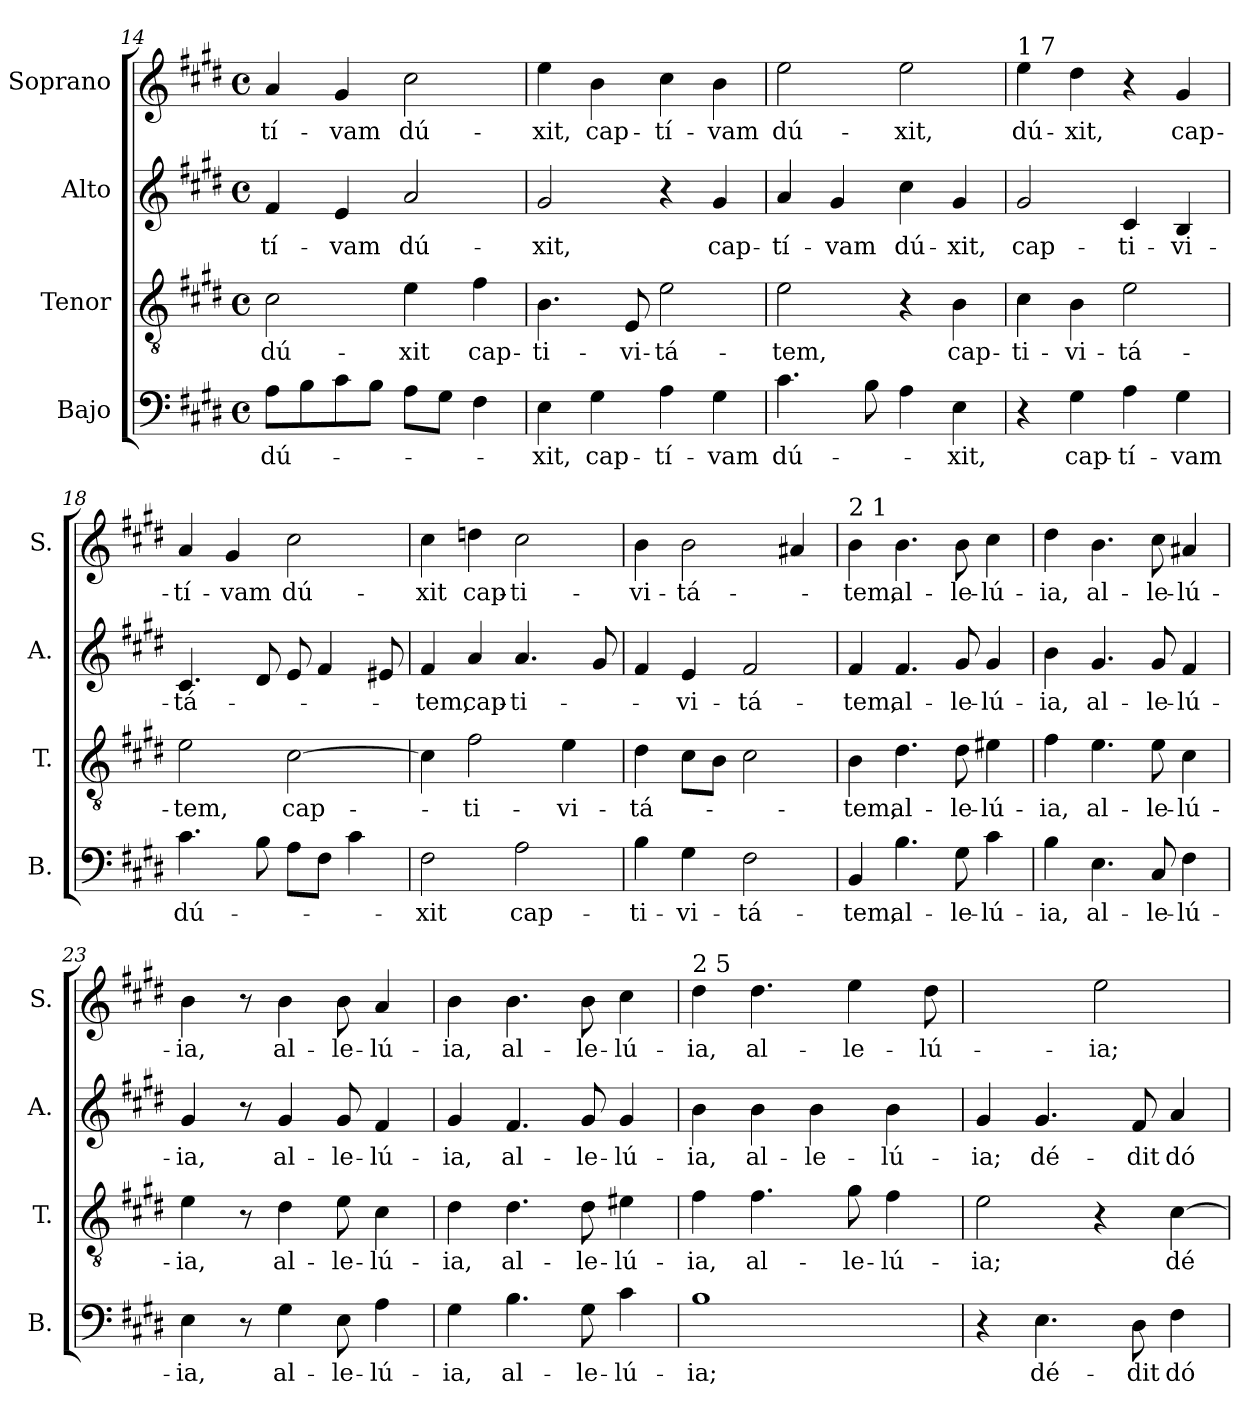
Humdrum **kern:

**kern	**text	**kern	**text	**kern	**text	**kern	**text
*part4	*part4	*part3	*part3	*part2	*part2	*part1	*part1
*staff4	*staff4	*staff3	*staff3	*staff2	*staff2	*staff1	*staff1
*I"Bajo	*	*I"Tenor	*	*I"Alto	*	*I"Soprano	*
*I'B.	*	*I'T.	*	*I'A.	*	*I'S.	*
*clefF4	*	*clefGv2	*	*clefG2	*	*clefG2	*
*k[f#c#g#d#]	*	*k[f#c#g#d#]	*	*k[f#c#g#d#]	*	*k[f#c#g#d#]	*
*E:	*	*E:	*	*E:	*	*E:	*
*M4/4	*	*M4/4	*	*M4/4	*	*M4/4	*
*met(c)	*	*met(c)	*	*met(c)	*	*met(c)	*
=14	=14	=14	=14	=14	=14	=14	=14
!	!LO:LY:b	!	!LO:LY:b	!	!LO:LY:b	!	!LO:LY:b
8A\L	dú-	2c#\	dú-	4f#/	-tí-	4a/	-tí-
8B\	.	.	.	.	.	.	.
!	!	!	!	!	!LO:LY:b	!	!LO:LY:b
8c#\	.	.	.	4e/	-vam	4g#/	-vam
8B\J	.	.	.	.	.	.	.
!	!	!	!LO:LY:b	!	!LO:LY:b	!	!LO:LY:b
8A\L	.	4e\	-xit	2a/	dú-	2cc#\	dú-
8G#\J	.	.	.	.	.	.	.
!	!	!	!LO:LY:b	!	!	!	!
4F#\	.	4f#\	cap-	.	.	.	.
=15	=15	=15	=15	=15	=15	=15	=15
!	!LO:LY:b	!	!LO:LY:b	!	!LO:LY:b	!	!LO:LY:b
4E\	-xit,	4.B\	-ti-	2g#/	-xit,	4ee\	-xit,
!	!LO:LY:b	!	!	!	!	!	!LO:LY:b
4G#\	cap-	.	.	.	.	4b\	cap-
!	!	!	!LO:LY:b	!	!	!	!
.	.	8E/	-vi-	.	.	.	.
!	!LO:LY:b	!	!LO:LY:b	!	!	!	!LO:LY:b
4A\	-tí-	2e\	-tá-	4r	.	4cc#\	-tí-
!	!LO:LY:b	!	!	!	!LO:LY:b	!	!LO:LY:b
4G#\	-vam	.	.	4g#/	cap-	4b\	-vam
=16	=16	=16	=16	=16	=16	=16	=16
!	!LO:LY:b	!	!LO:LY:b	!	!LO:LY:b	!	!LO:LY:b
4.c#\	dú-	2e\	-tem,	4a/	-tí-	2ee\	dú-
!	!	!	!	!	!LO:LY:b	!	!
.	.	.	.	4g#/	-vam	.	.
8B\	.	.	.	.	.	.	.
!	!	!	!	!	!LO:LY:b	!	!LO:LY:b
4A\	.	4r	.	4cc#\	dú-	2ee\	-xit,
!	!LO:LY:b	!	!LO:LY:b	!	!LO:LY:b	!	!
4E\	-xit,	4B\	cap-	4g#/	-xit,	.	.
!!LO:LB:g=z
=17	=17	=17	=17	=17	=17	=17	=17
!	!	!	!	!	!	!LO:TX:a:t=1 7	!
!	!	!	!LO:LY:b	!	!LO:LY:b	!	!LO:LY:b
4r	.	4c#\	-ti-	2g#/	cap-	4ee\	dú-
!	!LO:LY:b	!	!LO:LY:b	!	!	!	!LO:LY:b
4G#\	cap-	4B\	-vi-	.	.	4dd#\	-xit,
!	!LO:LY:b	!	!LO:LY:b	!	!LO:LY:b	!	!
4A\	-tí-	2e\	-tá-	4c#/	-ti-	4r	.
!	!LO:LY:b	!	!	!	!LO:LY:b	!	!LO:LY:b
4G#\	-vam	.	.	4B/	-vi-	4g#/	cap-
=18	=18	=18	=18	=18	=18	=18	=18
!	!LO:LY:b	!	!LO:LY:b	!	!LO:LY:b	!	!LO:LY:b
4.c#\	dú-	2e\	-tem,	4.c#/	-tá-	4a/	-tí-
!	!	!	!	!	!	!	!LO:LY:b
.	.	.	.	.	.	4g#/	-vam
8B\	.	.	.	8d#/	.	.	.
!	!	!	!LO:LY:b	!	!	!	!LO:LY:b
8A\L	.	[>2c#\	cap-	8e/	.	2cc#\	dú-
8F#\J	.	.	.	4f#/	.	.	.
4c#\	.	.	.	.	.	.	.
.	.	.	.	8e#X/	.	.	.
=19	=19	=19	=19	=19	=19	=19	=19
!	!LO:LY:b	!	!	!	!LO:LY:b	!	!LO:LY:b
2F#\	-xit	4c#\]	.	4f#/	-tem,	4cc#\	-xit
!	!	!	!LO:LY:b	!	!LO:LY:b	!	!LO:LY:b
.	.	2f#\	-ti-	4a/	cap-	4ddn\	cap-
!	!LO:LY:b	!	!	!	!LO:LY:b	!	!LO:LY:b
2A\	cap-	.	.	4.a/	-ti-	2cc#\	-ti-
!	!	!	!LO:LY:b	!	!	!	!
.	.	4e\	-vi-	.	.	.	.
.	.	.	.	8g#/	.	.	.
=20	=20	=20	=20	=20	=20	=20	=20
!	!LO:LY:b	!	!LO:LY:b	!	!	!	!LO:LY:b
4B\	-ti-	4d#\	-tá-	4f#/	.	4b\	-vi-
!	!LO:LY:b	!	!	!	!LO:LY:b	!	!LO:LY:b
4G#\	-vi-	8c#\L	.	4e/	-vi-	2b\	-tá-
.	.	8B\J	.	.	.	.	.
!	!LO:LY:b	!	!	!	!LO:LY:b	!	!
2F#\	-tá-	2c#\	.	2f#/	-tá-	.	.
.	.	.	.	.	.	4a#X/	.
!!LO:PB:g=z
=21	=21	=21	=21	=21	=21	=21	=21
!	!	!	!	!	!	!LO:TX:a:t=2 1	!
!	!LO:LY:b	!	!LO:LY:b	!	!LO:LY:b	!	!LO:LY:b
4BB/	-tem,	4B\	-tem,	4f#/	-tem,	4b\	-tem,
!	!LO:LY:b	!	!LO:LY:b	!	!LO:LY:b	!	!LO:LY:b
4.B\	al-	4.d#\	al-	4.f#/	al-	4.b\	al-
!	!LO:LY:b	!	!LO:LY:b	!	!LO:LY:b	!	!LO:LY:b
8G#\	-le-	8d#\	-le-	8g#/	-le-	8b\	-le-
!	!LO:LY:b	!	!LO:LY:b	!	!LO:LY:b	!	!LO:LY:b
4c#\	-lú-	4e#X\	-lú-	4g#/	-lú-	4cc#\	-lú-
=22	=22	=22	=22	=22	=22	=22	=22
!	!LO:LY:b	!	!LO:LY:b	!	!LO:LY:b	!	!LO:LY:b
4B\	-ia,	4f#\	-ia,	4b\	-ia,	4dd#\	-ia,
!	!LO:LY:b	!	!LO:LY:b	!	!LO:LY:b	!	!LO:LY:b
4.E\	al-	4.e\	al-	4.g#/	al-	4.b\	al-
!	!LO:LY:b	!	!LO:LY:b	!	!LO:LY:b	!	!LO:LY:b
8C#/	-le-	8e\	-le-	8g#/	-le-	8cc#\	-le-
!	!LO:LY:b	!	!LO:LY:b	!	!LO:LY:b	!	!LO:LY:b
4F#\	-lú-	4c#\	-lú-	4f#/	-lú-	4a#X/	-lú-
=23	=23	=23	=23	=23	=23	=23	=23
!	!LO:LY:b	!	!LO:LY:b	!	!LO:LY:b	!	!LO:LY:b
4E\	-ia,	4e\	-ia,	4g#/	-ia,	4b\	-ia,
8r	.	8r	.	8r	.	8r	.
!	!LO:LY:b	!	!LO:LY:b	!	!LO:LY:b	!	!LO:LY:b
4G#\	al-	4d#\	al-	4g#/	al-	4b\	al-
!	!LO:LY:b	!	!LO:LY:b	!	!LO:LY:b	!	!LO:LY:b
8E\	-le-	8e\	-le-	8g#/	-le-	8b\	-le-
!	!LO:LY:b	!	!LO:LY:b	!	!LO:LY:b	!	!LO:LY:b
4A\	-lú-	4c#\	-lú-	4f#/	-lú-	4a/	-lú-
=24	=24	=24	=24	=24	=24	=24	=24
!	!LO:LY:b	!	!LO:LY:b	!	!LO:LY:b	!	!LO:LY:b
4G#\	-ia,	4d#\	-ia,	4g#/	-ia,	4b\	-ia,
!	!LO:LY:b	!	!LO:LY:b	!	!LO:LY:b	!	!LO:LY:b
4.B\	al-	4.d#\	al-	4.f#/	al-	4.b\	al-
!	!LO:LY:b	!	!LO:LY:b	!	!LO:LY:b	!	!LO:LY:b
8G#\	-le-	8d#\	-le-	8g#/	-le-	8b\	-le-
!	!LO:LY:b	!	!LO:LY:b	!	!LO:LY:b	!	!LO:LY:b
4c#\	-lú-	4e#X\	-lú-	4g#/	-lú-	4cc#\	-lú-
!!LO:LB:g=z
=25	=25	=25	=25	=25	=25	=25	=25
!	!	!	!	!	!	!LO:TX:a:t=2 5	!
!	!LO:LY:b	!	!LO:LY:b	!	!LO:LY:b	!	!LO:LY:b
1B	-ia;	4f#\	-ia,	4b\	-ia,	4dd#\	-ia,
!	!	!	!LO:LY:b	!	!LO:LY:b	!	!LO:LY:b
.	.	4.f#\	al-	4b\	al-	4.dd#\	al-
!	!	!	!	!	!LO:LY:b	!	!
.	.	.	.	4b\	-le-	.	.
!	!	!	!LO:LY:b	!	!	!	!LO:LY:b
.	.	8g#\	-le-	.	.	4ee\	-le-
!	!	!	!LO:LY:b	!	!LO:LY:b	!	!
.	.	4f#\	-lú-	4b\	-lú-	.	.
!	!	!	!	!	!	!	!LO:LY:b
.	.	.	.	.	.	8dd#\	-lú-
=26	=26	=26	=26	=26	=26	=26	=26
!	!	!	!LO:LY:b	!	!LO:LY:b	!	!
4r	.	2e\	-ia;	4g#/	-ia;	2ryy	.
!	!LO:LY:b	!	!	!	!LO:LY:b	!	!
4.E\	dé-	.	.	4.g#/	dé-	.	.
!	!	!	!	!	!	!	!LO:LY:b
.	.	4r	.	.	.	2ee\	-ia;
!	!LO:LY:b	!	!	!	!LO:LY:b	!	!
8D#\	-dit	.	.	8f#/	-dit	.	.
!	!LO:LY:b	!	!LO:LY:b	!	!LO:LY:b	!	!
4F#\	dó-	[>4c#\	dé-	4a/	dó-	.	.
=	=	=	=	=	=	=	=
*-	*-	*-	*-	*-	*-	*-	*-
